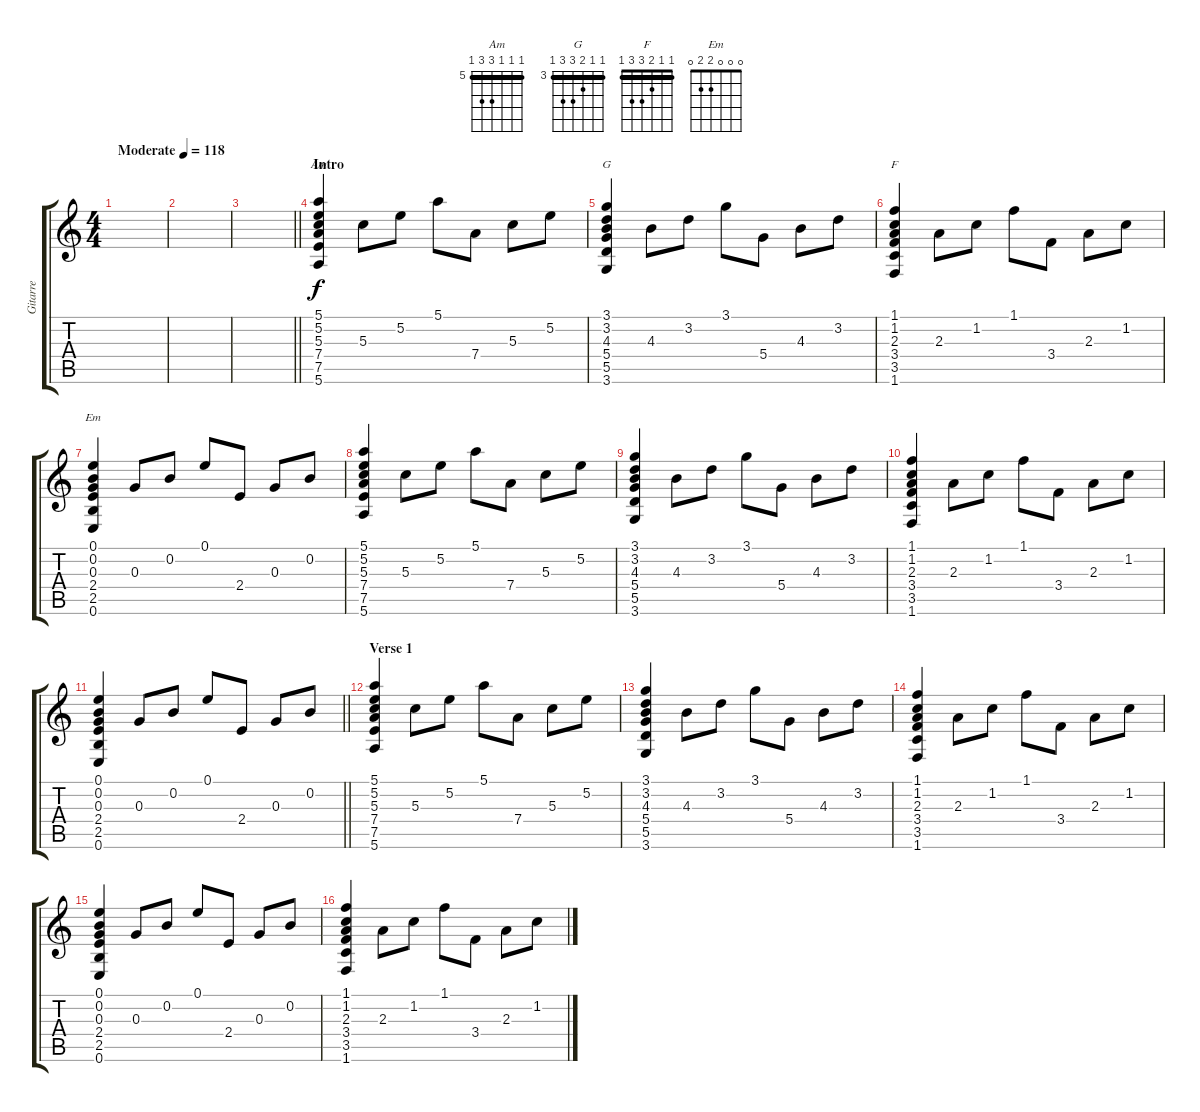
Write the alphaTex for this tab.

\track ("Gitarre" "Gitarre") {instrument electricguitarclean}
\staff {score tabs}
\tuning (E4 B3 G3 D3 A2 E2) {hide}
\chord ("Am" 5 5 5 7 7 5) {firstfret 5 barre 5}
\chord ("G" 3 3 4 5 5 3) {firstfret 3 barre 3}
\chord ("F" 1 1 2 3 3 1) {barre 1}
\chord ("Em" 0 0 0 2 2 0)
\ts (4 4)
\tempo (118 "Moderate")
\clef g2
\ks c
|
|
\barLineRight lightlight
|
\section ("" "Intro")
(5.1 5.2 5.3 7.4 7.5 5.6).4{ch "Am"} 5.3.8 5.2.8 5.1.8 7.4.8 5.3.8 5.2.8 |
(3.1 3.2 4.3 5.4 5.5 3.6).4{ch "G"} 4.3.8 3.2.8 3.1.8 5.4.8 4.3.8 3.2.8 |
(1.1 1.2 2.3 3.4 3.5 1.6).4{ch "F"} 2.3.8 1.2.8 1.1.8 3.4.8 2.3.8 1.2.8 |
(0.1 0.2 0.3 2.4 2.5 0.6).4{ch "Em"} 0.3.8 0.2.8 0.1.8 2.4.8 0.3.8 0.2.8 |
(5.1 5.2 5.3 7.4 7.5 5.6).4 5.3.8 5.2.8 5.1.8 7.4.8 5.3.8 5.2.8 |
(3.1 3.2 4.3 5.4 5.5 3.6).4 4.3.8 3.2.8 3.1.8 5.4.8 4.3.8 3.2.8 |
(1.1 1.2 2.3 3.4 3.5 1.6).4 2.3.8 1.2.8 1.1.8 3.4.8 2.3.8 1.2.8 |
\barLineRight lightlight
(0.1 0.2 0.3 2.4 2.5 0.6).4 0.3.8 0.2.8 0.1.8 2.4.8 0.3.8 0.2.8 |
\section ("" "Verse 1")
(5.1 5.2 5.3 7.4 7.5 5.6).4 5.3.8 5.2.8 5.1.8 7.4.8 5.3.8 5.2.8 |
(3.1 3.2 4.3 5.4 5.5 3.6).4 4.3.8 3.2.8 3.1.8 5.4.8 4.3.8 3.2.8 |
(1.1 1.2 2.3 3.4 3.5 1.6).4 2.3.8 1.2.8 1.1.8 3.4.8 2.3.8 1.2.8 |
(0.1 0.2 0.3 2.4 2.5 0.6).4 0.3.8 0.2.8 0.1.8 2.4.8 0.3.8 0.2.8 |
(1.1 1.2 2.3 3.4 3.5 1.6).4 2.3.8 1.2.8 1.1.8 3.4.8 2.3.8 1.2.8
